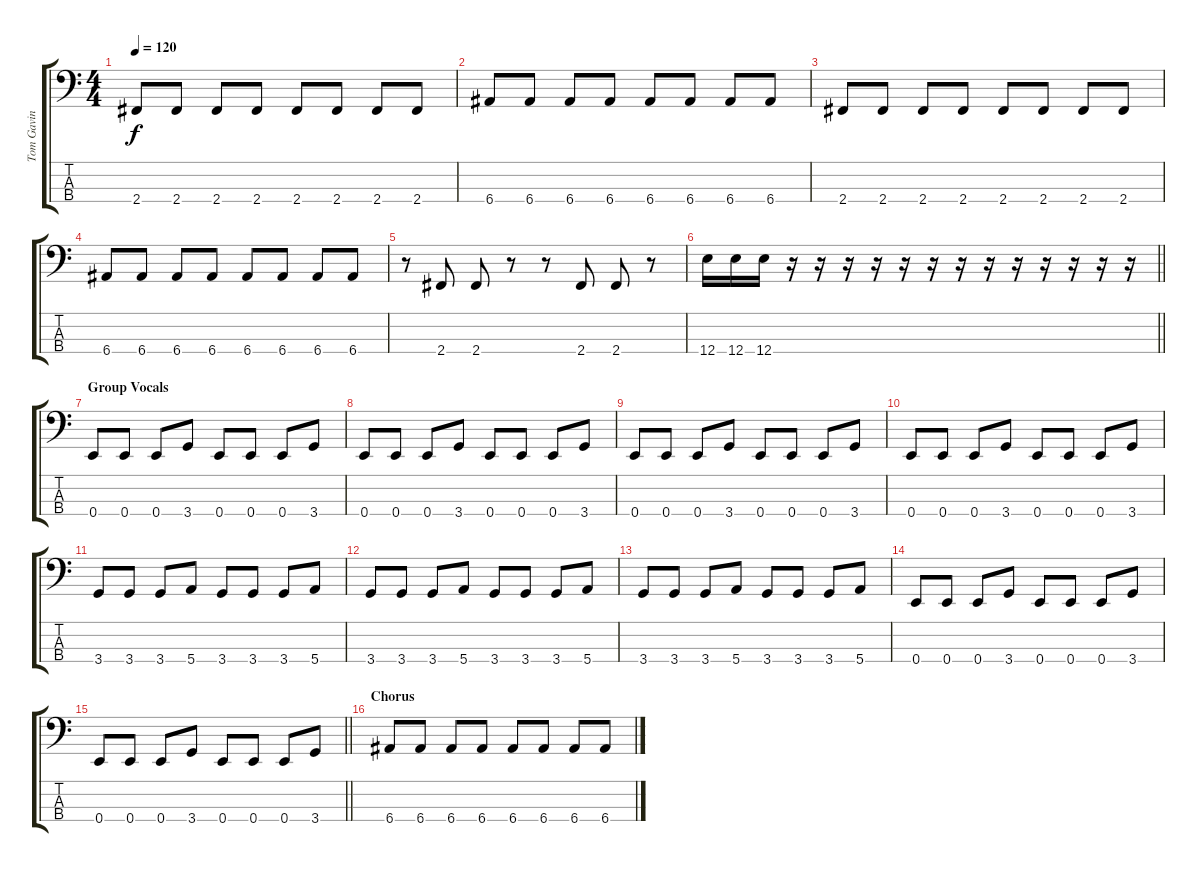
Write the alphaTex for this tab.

\track ("Tom Gavin" "Tom Gavin") {instrument electricbassfinger}
\staff {score tabs}
\tuning (G2 D2 A1 E1) {hide}
\ts (4 4)
\tempo 120
\clef f4
\ks c
2.4.8{dy f} 2.4.8 2.4.8 2.4.8 2.4.8 2.4.8 2.4.8 2.4.8 |
6.4.8 6.4.8 6.4.8 6.4.8 6.4.8 6.4.8 6.4.8 6.4.8 |
2.4.8 2.4.8 2.4.8 2.4.8 2.4.8 2.4.8 2.4.8 2.4.8 |
6.4.8 6.4.8 6.4.8 6.4.8 6.4.8 6.4.8 6.4.8 6.4.8 |
r.8 2.4.8 2.4.8 r.8 r.8 2.4.8 2.4.8 r.8 |
\barLineRight lightlight
12.4.16 12.4.16 12.4.16 r.16 r.16 r.16 r.16 r.16 r.16 r.16 r.16 r.16 r.16 r.16 r.16 r.16 |
\section ("" "Group Vocals")
0.4.8 0.4.8 0.4.8 3.4.8 0.4.8 0.4.8 0.4.8 3.4.8 |
0.4.8 0.4.8 0.4.8 3.4.8 0.4.8 0.4.8 0.4.8 3.4.8 |
0.4.8 0.4.8 0.4.8 3.4.8 0.4.8 0.4.8 0.4.8 3.4.8 |
0.4.8 0.4.8 0.4.8 3.4.8 0.4.8 0.4.8 0.4.8 3.4.8 |
3.4.8 3.4.8 3.4.8 5.4.8 3.4.8 3.4.8 3.4.8 5.4.8 |
3.4.8 3.4.8 3.4.8 5.4.8 3.4.8 3.4.8 3.4.8 5.4.8 |
3.4.8 3.4.8 3.4.8 5.4.8 3.4.8 3.4.8 3.4.8 5.4.8 |
0.4.8 0.4.8 0.4.8 3.4.8 0.4.8 0.4.8 0.4.8 3.4.8 |
\barLineRight lightlight
0.4.8 0.4.8 0.4.8 3.4.8 0.4.8 0.4.8 0.4.8 3.4.8 |
\section ("" "Chorus")
6.4.8 6.4.8 6.4.8 6.4.8 6.4.8 6.4.8 6.4.8 6.4.8
